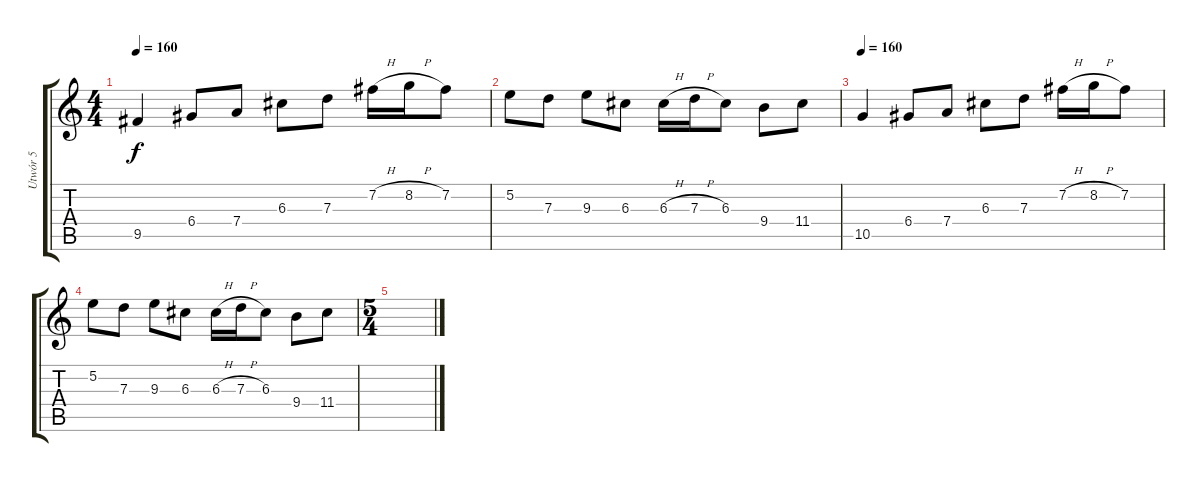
\track ("Utwór 5" "Utwór 5") {instrument distortionguitar}
\staff {score tabs}
\tuning (E4 B3 G3 D3 A2 E2) {hide}
\ts (4 4)
\tempo 160
\clef g2
\ks c
9.5.4{dy f} 6.4.8 7.4.8 6.3.8 7.3.8 7.2{h}.16 8.2{h}.16 7.2.8 |
5.2.8 7.3.8 9.3.8 6.3.8 6.3{h}.16 7.3{h}.16 6.3.8 9.4.8 11.4.8 |
\tempo 160
10.5.4 6.4.8 7.4.8 6.3.8 7.3.8 7.2{h}.16 8.2{h}.16 7.2.8 |
5.2.8 7.3.8 9.3.8 6.3.8 6.3{h}.16 7.3{h}.16 6.3.8 9.4.8 11.4.8 |
\ts (5 4)
